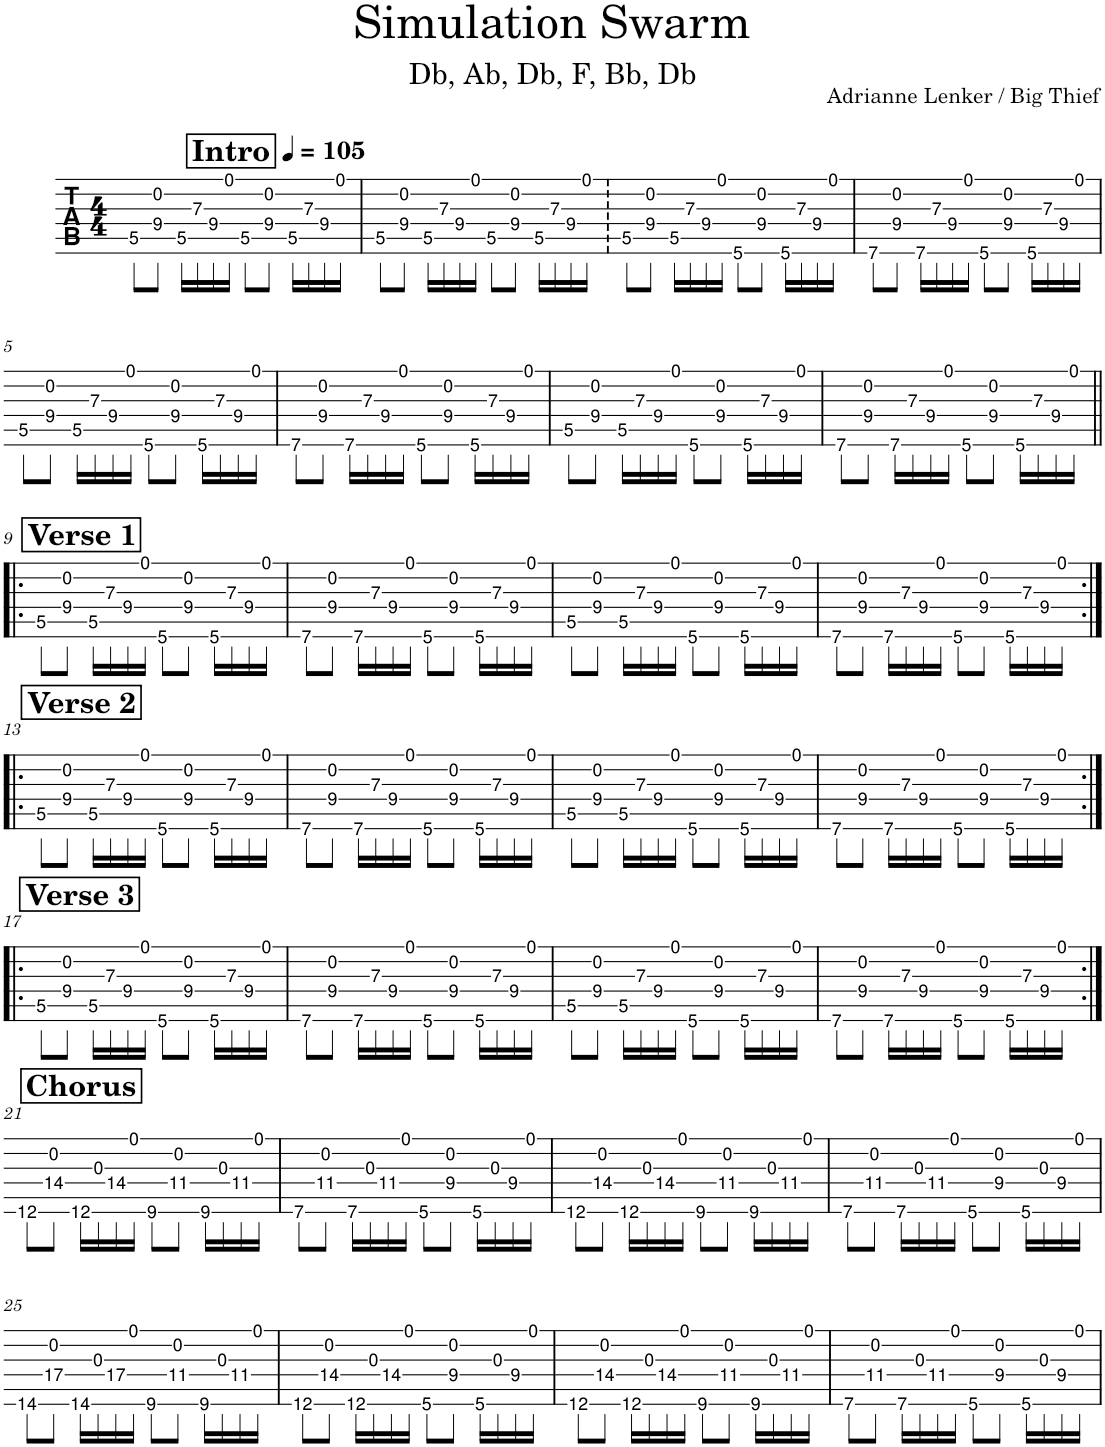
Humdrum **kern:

**kern
*part1
*staff1
*I"Guitar
*I'Guit.
*stria6
*
*k[b-e-a-d-g-]
*M4/4
*MM105
!!LO:REH:place=s1:a:B:cj:fs=14:t=Intro
=1
8D-\L
8B-\ 8B-\J
16D-\LL
16c\
16B-\
16d-\JJ
8D-\L
8B-\ 8B-\J
16D-\LL
16c\
16B-\
16d-\JJ
=2
8D-\L
8B-\ 8B-\J
16D-\LL
16c\
16B-\
16d-\JJ
8D-\L
8B-\ 8B-\J
16D-\LL
16c\
16B-\
16d-\JJ
=3
8D-\L
8B-\ 8B-\J
16D-\LL
16c\
16B-\
16d-\JJ
8GG-\L
8B-\ 8B-\J
16GG-\LL
16c\
16B-\
16d-\JJ
=4
8AA-\L
8B-\ 8B-\J
16AA-\LL
16c\
16B-\
16d-\JJ
8GG-\L
8B-\ 8B-\J
16GG-\LL
16c\
16B-\
16d-\JJ
!!LO:LB:g=z
=5
8D-\L
8B-\ 8B-\J
16D-\LL
16c\
16B-\
16d-\JJ
8GG-\L
8B-\ 8B-\J
16GG-\LL
16c\
16B-\
16d-\JJ
=6
8AA-\L
8B-\ 8B-\J
16AA-\LL
16c\
16B-\
16d-\JJ
8GG-\L
8B-\ 8B-\J
16GG-\LL
16c\
16B-\
16d-\JJ
=7
8D-\L
8B-\ 8B-\J
16D-\LL
16c\
16B-\
16d-\JJ
8GG-\L
8B-\ 8B-\J
16GG-\LL
16c\
16B-\
16d-\JJ
=8
8AA-\L
8B-\ 8B-\J
16AA-\LL
16c\
16B-\
16d-\JJ
8GG-\L
8B-\ 8B-\J
16GG-\LL
16c\
16B-\
16d-\JJ
!!LO:LB:g=z
!!LO:REH:place=s1:a:B:cj:fs=14:t=Verse 1
=9!|:
8D-\L
8B-\ 8B-\J
16D-\LL
16c\
16B-\
16d-\JJ
8GG-\L
8B-\ 8B-\J
16GG-\LL
16c\
16B-\
16d-\JJ
=10
8AA-\L
8B-\ 8B-\J
16AA-\LL
16c\
16B-\
16d-\JJ
8GG-\L
8B-\ 8B-\J
16GG-\LL
16c\
16B-\
16d-\JJ
=11
8D-\L
8B-\ 8B-\J
16D-\LL
16c\
16B-\
16d-\JJ
8GG-\L
8B-\ 8B-\J
16GG-\LL
16c\
16B-\
16d-\JJ
=12
8AA-\L
8B-\ 8B-\J
16AA-\LL
16c\
16B-\
16d-\JJ
8GG-\L
8B-\ 8B-\J
16GG-\LL
16c\
16B-\
16d-\JJ
!!LO:LB:g=z
!!LO:REH:place=s1:a:B:cj:fs=14:t=Verse 2
=13:|!|:
8D-\L
8B-\ 8B-\J
16D-\LL
16c\
16B-\
16d-\JJ
8GG-\L
8B-\ 8B-\J
16GG-\LL
16c\
16B-\
16d-\JJ
=14
8AA-\L
8B-\ 8B-\J
16AA-\LL
16c\
16B-\
16d-\JJ
8GG-\L
8B-\ 8B-\J
16GG-\LL
16c\
16B-\
16d-\JJ
=15
8D-\L
8B-\ 8B-\J
16D-\LL
16c\
16B-\
16d-\JJ
8GG-\L
8B-\ 8B-\J
16GG-\LL
16c\
16B-\
16d-\JJ
=16
8AA-\L
8B-\ 8B-\J
16AA-\LL
16c\
16B-\
16d-\JJ
8GG-\L
8B-\ 8B-\J
16GG-\LL
16c\
16B-\
16d-\JJ
!!LO:LB:g=z
!!LO:REH:place=s1:a:B:cj:fs=14:t=Verse 3
=17:|!|:
8D-\L
8B-\ 8B-\J
16D-\LL
16c\
16B-\
16d-\JJ
8GG-\L
8B-\ 8B-\J
16GG-\LL
16c\
16B-\
16d-\JJ
=18
8AA-\L
8B-\ 8B-\J
16AA-\LL
16c\
16B-\
16d-\JJ
8GG-\L
8B-\ 8B-\J
16GG-\LL
16c\
16B-\
16d-\JJ
=19
8D-\L
8B-\ 8B-\J
16D-\LL
16c\
16B-\
16d-\JJ
8GG-\L
8B-\ 8B-\J
16GG-\LL
16c\
16B-\
16d-\JJ
=20
8AA-\L
8B-\ 8B-\J
16AA-\LL
16c\
16B-\
16d-\JJ
8GG-\L
8B-\ 8B-\J
16GG-\LL
16c\
16B-\
16d-\JJ
!!LO:LB:g=z
!!LO:REH:place=s1:a:B:cj:fs=14:t=Chorus
=21:|!
8D-\L
8e-\ 8B-\J
16D-\LL
16F\
16e-\
16d-\JJ
8BB-\L
8c\ 8B-\J
16BB-\LL
16F\
16c\
16d-\JJ
=22
8AA-\L
8c\ 8B-\J
16AA-\LL
16F\
16c\
16d-\JJ
8GG-\L
8B-\ 8B-\J
16GG-\LL
16F\
16B-\
16d-\JJ
=23
8D-\L
8e-\ 8B-\J
16D-\LL
16F\
16e-\
16d-\JJ
8BB-\L
8c\ 8B-\J
16BB-\LL
16F\
16c\
16d-\JJ
=24
8AA-\L
8c\ 8B-\J
16AA-\LL
16F\
16c\
16d-\JJ
8GG-\L
8B-\ 8B-\J
16GG-\LL
16F\
16B-\
16d-\JJ
!!LO:LB:g=z
=25
8E-\L
8g-\ 8B-\J
16E-\LL
16F\
16g-\
16d-\JJ
8BB-\L
8c\ 8B-\J
16BB-\LL
16F\
16c\
16d-\JJ
=26
8D-\L
8e-\ 8B-\J
16D-\LL
16F\
16e-\
16d-\JJ
8GG-\L
8B-\ 8B-\J
16GG-\LL
16F\
16B-\
16d-\JJ
=27
8D-\L
8e-\ 8B-\J
16D-\LL
16F\
16e-\
16d-\JJ
8BB-\L
8c\ 8B-\J
16BB-\LL
16F\
16c\
16d-\JJ
=28
8AA-\L
8c\ 8B-\J
16AA-\LL
16F\
16c\
16d-\JJ
8GG-\L
8B-\ 8B-\J
16GG-\LL
16F\
16B-\
16d-\JJ
=
*-
